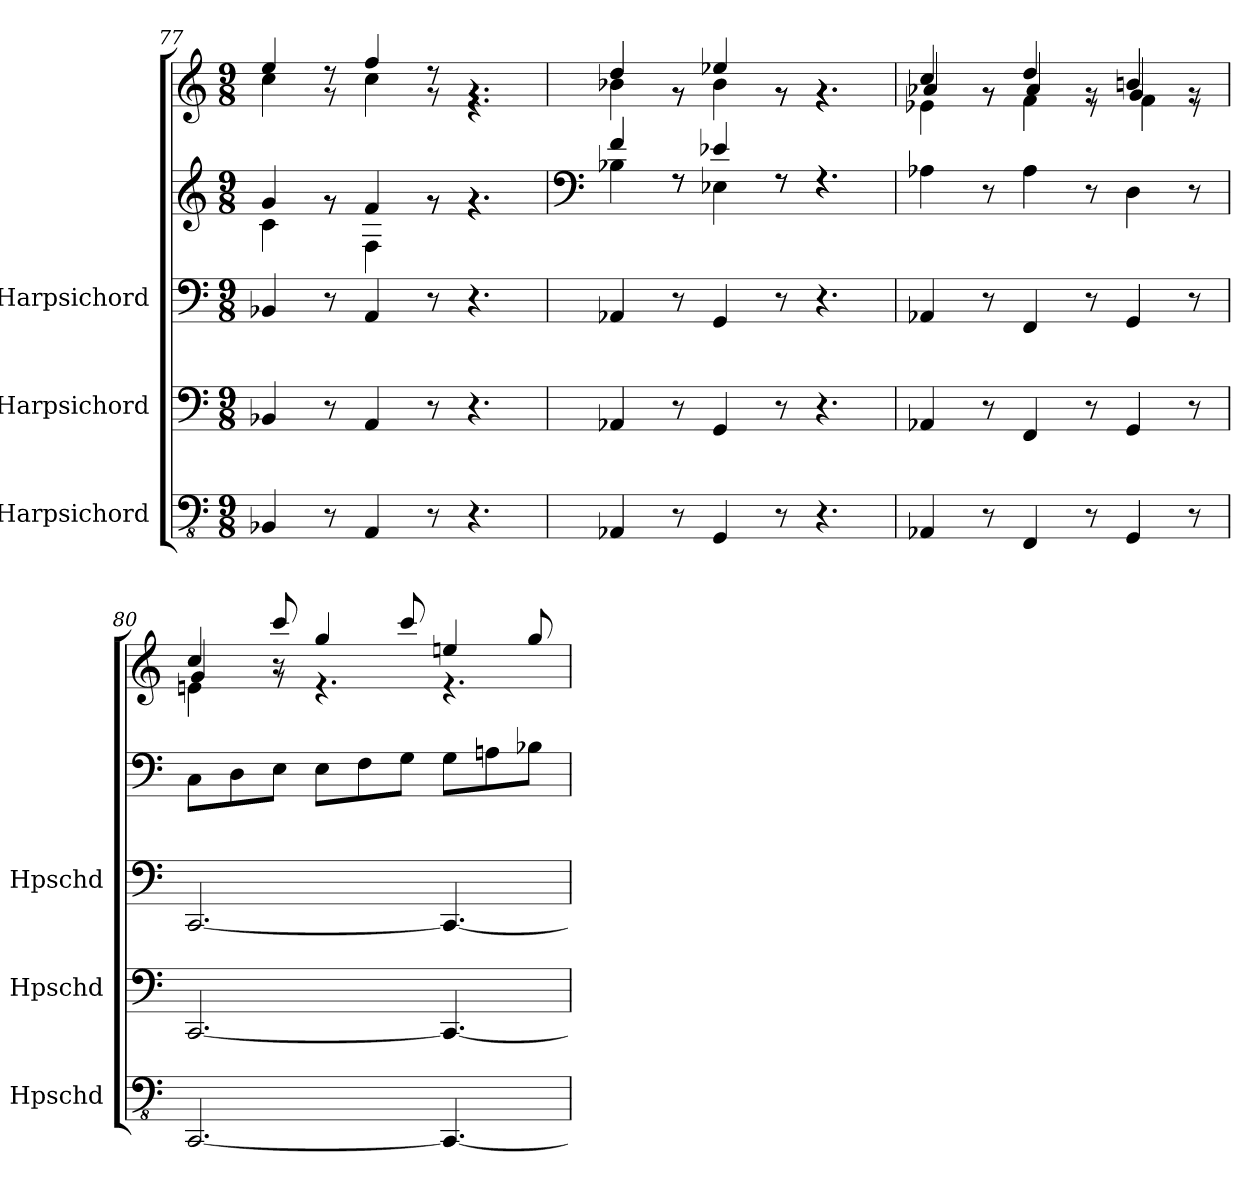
**kern	**kern	**kern	**kern	**kern
*part3	*part2	*part1	*part1	*part1
*staff5	*staff4	*staff3	*staff2	*staff1
*I"Harpsichord	*I"Harpsichord	*I"Harpsichord	*	*
*I'Hpschd	*I'Hpschd	*I'Hpschd	*	*
*clefFv4	*clefF4	*clefF4	*clefG2	*clefG2
*k[]	*k[]	*k[]	*k[]	*k[]
*M9/8	*M9/8	*M9/8	*M9/8	*M9/8
=77	=77	=77	=77	=77
*	*	*	*^	*^
4BBB-X/	4BB-X/	4BB-X/	4g/	4c\	4ee/	4cc\
8r	8r	8r	8rg	8rg	8rg	8rdd
4AAA/	4AA/	4AA/	4f/	4F\	4ff/	4cc\
8r	8r	8r	8rg	8rg	8rg	8rdd
4.r	4.r	4.r	4.rg	4.rg	4.rg	4.r
=78	=78	=78	=78	=78	=78	=78
*	*	*	*clefF4	*	*	*
4AAA-X/	4AA-X/	4AA-X/	4f/	4B-X\	4dd/	4b-X\
8r	8r	8r	8rF	8rF	8rg	8r
4GGG/	4GG/	4GG/	4e-X/	4E-X\	4ee-X/	4b-\
8r	8r	8r	8rF	8rF	8rg	8r
4.r	4.r	4.r	4.rF	4.rF	4.rg	4.rg
*	*	*	*v	*v	*	*
!!LO:PB:g=z
=79	=79	=79	=79	=79	=79
*	*	*	*	*	*^
4AAA-X/	4AA-X/	4AA-X/	4A-X\	4cc/	4a-X/	4e-X\
8r	8r	8r	8r	8rg	8r	8ryy
4FFF/	4FF/	4FF/	4A-\	4dd/	4a-/	4f\
8r	8r	8r	8r	8rg	8r	8ryy
4GGG/	4GG/	4GG/	4D\	4bn/	4g/	4f\
8r	8r	8r	8r	8rg	8r	8ryy
=80	=80	=80	=80	=80	=80	=80
[2.CCC/	[2.CC/	[2.CC/	8C\L	4cc/	4g/	4en\
.	.	.	8D\	.	.	.
.	.	.	8E\J	8ccc/	8r	8rg
.	.	.	8E\L	4gg/	4.r	2.ryy
.	.	.	8F\	.	.	.
.	.	.	8G\J	8ccc/	.	.
4.CCC/_	4.CC/_	4.CC/_	8G\L	4een/	4.r	.
.	.	.	8An\	.	.	.
.	.	.	8B-X\J	8gg/	.	.
*	*	*	*	*v	*v	*v
=	=	=	=	=
*-	*-	*-	*-	*-
